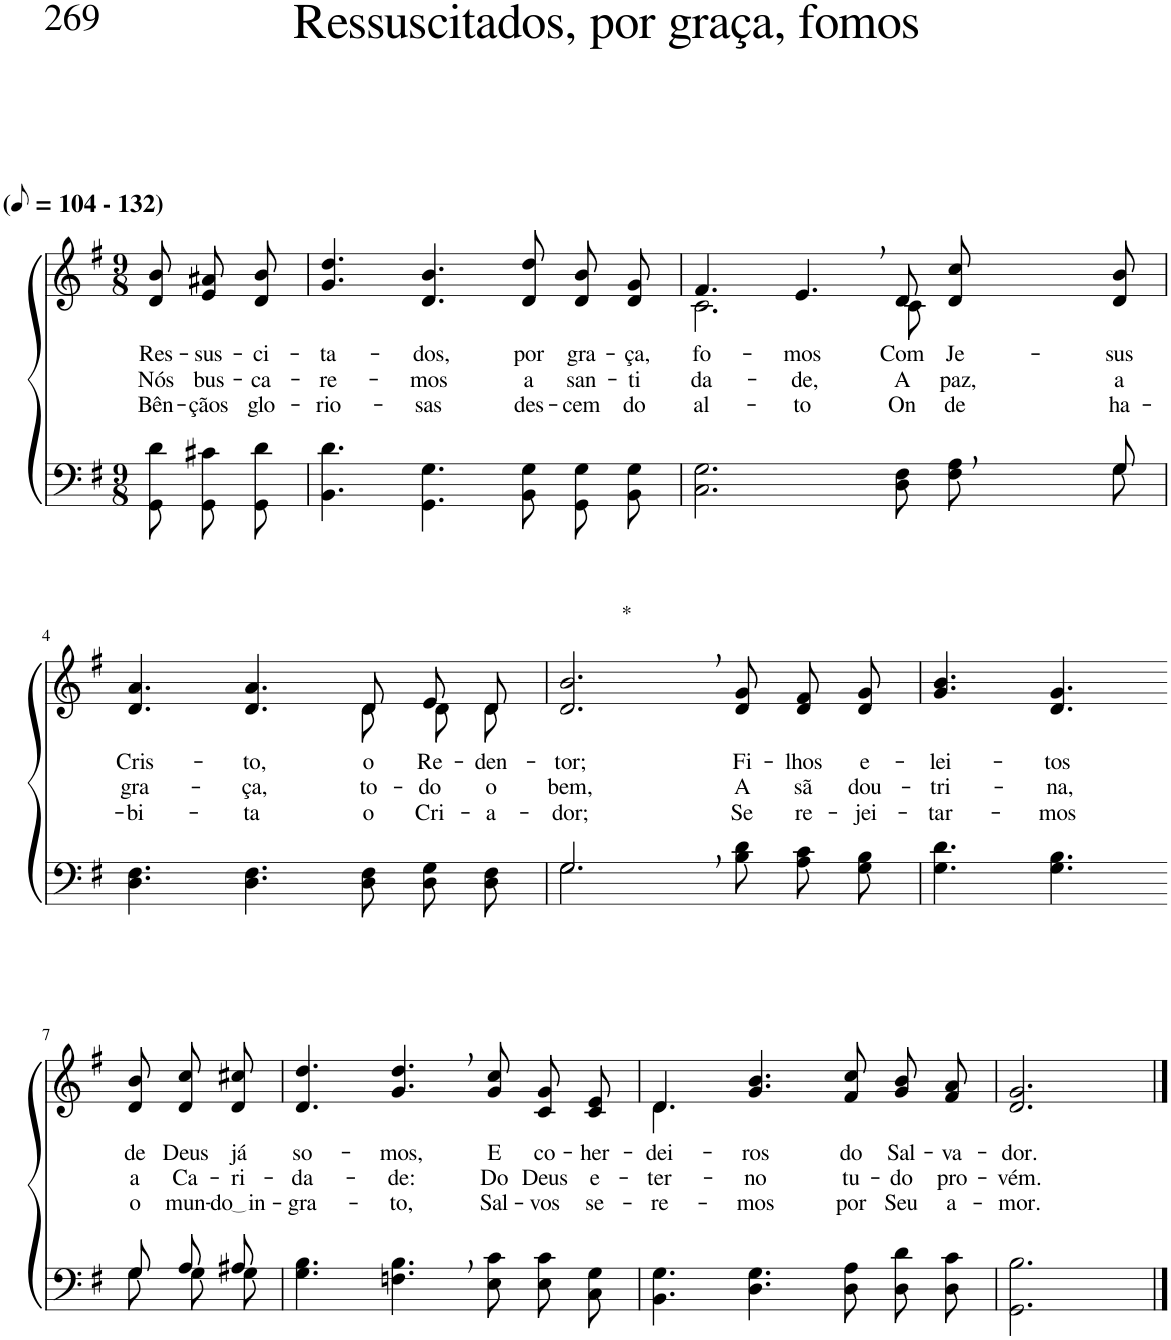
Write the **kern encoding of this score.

**kern	**kern	**text	**text	**text
*part2	*part1	*part1	*part1	*part1
*staff2	*staff1	*staff1	*staff1	*staff1
*I"Parte III e IV	*I"Parte I e II	*	*	*
*clefF4	*clefG2	*	*	*
*k[f#]	*k[f#]	*	*	*
*M9/8	*M9/8	*	*	*
*MM52	*MM52	*	*	*
=1	=1	=1	=1	=1
!	!LO:TX:a:B:t=(	!	!	!
!	!LO:TX:a:B:t=- 132)	!	!	!
!	!	!LO:LY:b	!LO:LY:b	!LO:LY:b
8GG\ 8d\L	8d/ 8b/L	Res-	Nós	Bên-
!	!	!LO:LY:b	!LO:LY:b	!LO:LY:b
8GG\ 8c#X\	8e/ 8a#X/	-sus-	bus-	-çãos
!	!	!LO:LY:b	!LO:LY:b	!LO:LY:b
8GG\ 8d\J	8d/ 8b/J	-ci-	-ca-	glo-
=2	=2	=2	=2	=2
!	!	!LO:LY:b	!LO:LY:b	!LO:LY:b
4.BB\ 4.d\	4.g/ 4.dd/	-ta-	-re-	-rio-
!	!	!LO:LY:b	!LO:LY:b	!LO:LY:b
4.GG\ 4.G\	4.d/ 4.b/	-dos,	-mos	-sas
!	!	!LO:LY:b	!LO:LY:b	!LO:LY:b
8BB\ 8G\L	8d/ 8dd/L	por	a	des-
!	!	!LO:LY:b	!LO:LY:b	!LO:LY:b
8GG\ 8G\	8d/ 8b/	gra-	san-	-cem
!	!	!LO:LY:b	!LO:LY:b	!LO:LY:b
8BB\ 8G\J	8d/ 8g/J	-ça,	-ti-	do
=3	=3	=3	=3	=3
*^	*^	*	*	*
!	!	!	!	!LO:LY:b	!LO:LY:b	!LO:LY:b
1ryy	2.C\ 2.G\	4.f#/	2.c\	fo-	-da-	al-
!	!	!	!	!LO:LY:b	!LO:LY:b	!LO:LY:b
.	.	4.e,/	.	-mos	de,	-to
!	!	!	!	!LO:LY:b	!LO:LY:b	!LO:LY:b
.	8D\ 8F#\L	8d/L	8c\	Com	-A	On-
!	!	!	!	!LO:LY:b	!LO:LY:b	!LO:LY:b
.	8F#\ 8A\	8d/ 8cc/	4ryy	Je-	paz,	-de
!	!	!	!	!LO:LY:b	!LO:LY:b	!LO:LY:b
8G/	8G\J	8d/ 8b/J	.	-sus	a	ha-
!!LO:LB:g=z	!!
=4	=4	=4	=4	=4	=4	=4
!	!	!	!	!LO:LY:b	!LO:LY:b	!LO:LY:b
*v	*v	*	*	*	*	*
4.D\ 4.F#\	4.d/ 4.a/	2.ryy	Cris-	gra-	-bi-
!	!	!	!LO:LY:b	!LO:LY:b	!LO:LY:b
4.D\ 4.F#\	4.d/ 4.a/	.	-to,	-ça,	-ta
!	!	!	!LO:LY:b	!LO:LY:b	!LO:LY:b
8D\ 8F#\L	8d/L	8d\L	o	to-	o
!	!	!	!LO:LY:b	!LO:LY:b	!LO:LY:b
8D\ 8G\	8e/	8d\	Re-	-do	Cri-
!	!	!	!LO:LY:b	!LO:LY:b	!LO:LY:b
8D\ 8F#\J	8d/J	8d\J	-den-	o	-a-
=5	=5	=5	=5	=5	=5
*^	*	*	*	*	*
!	!	!LO:TX:a:t=*	!	!	!	!
!	!	!	!	!LO:LY:b	!LO:LY:b	!LO:LY:b
*	*	*v	*v	*	*	*
2.G,\	2.G/	2.d/, 2.b/,	-tor;	bem,	-dor;
!	!	!	!LO:LY:b	!LO:LY:b	!LO:LY:b
8B\ 8d\L	4.ryy	8d/ 8g/L	Fi-	A	Se
!	!	!	!LO:LY:b	!LO:LY:b	!LO:LY:b
8A\ 8c\	.	8d/ 8f#/	-lhos	sã	re-
!	!	!	!LO:LY:b	!LO:LY:b	!LO:LY:b
8G\ 8B\J	.	8d/ 8g/J	e-	dou-	-jei-
*v	*v	*	*	*	*
=6	=6	=6	=6	=6
!	!	!LO:LY:b	!LO:LY:b	!LO:LY:b
4.G\ 4.d\	4.g/ 4.b/	-lei-	-tri-	-tar-
!	!	!LO:LY:b	!LO:LY:b	!LO:LY:b
4.G\ 4.B\	4.d/ 4.g/	-tos	-na,	-mos
!!LO:LB:g=z
=7-	=7-	=7-	=7-	=7-
*^	*	*	*	*
!	!	!	!LO:LY:b	!LO:LY:b	!LO:LY:b
8G/L	8G\L	8d/ 8b/L	de	a	o
!	!	!	!LO:LY:b	!LO:LY:b	!LO:LY:b
8A/	8G\	8d/ 8cc/	Deus	Ca-	mun-
!	!	!	!LO:LY:b	!LO:LY:b	!LO:LY:b
8A#X/J	8G\J	8d/ 8cc#X/J	já	-ri-	do in
=8	=8	=8	=8	=8	=8
!	!	!	!LO:LY:b	!LO:LY:b	!LO:LY:b
*v	*v	*	*	*	*
4.G\ 4.B\	4.d/ 4.dd/	so-	-da-	-gra-
!	!	!LO:LY:b	!LO:LY:b	!LO:LY:b
4.Fn\, 4.B\,	4.g/, 4.dd/,	-mos,	-de:	-to,
!	!	!LO:LY:b	!LO:LY:b	!LO:LY:b
8E\ 8c\L	8g/ 8cc/L	E	Do	Sal-
!	!	!LO:LY:b	!LO:LY:b	!LO:LY:b
8E\ 8c\	8c/ 8g/	co-	Deus	-vos
!	!	!LO:LY:b	!LO:LY:b	!LO:LY:b
8C\ 8G\J	8c/ 8e/J	-her-	e-	se-
=9	=9	=9	=9	=9
!	!	!LO:LY:b	!LO:LY:b	!LO:LY:b
*	*^	*	*	*
4.BB\ 4.G\	4.d/	4.d\	-dei-	-ter-	-re-
!	!	!	!LO:LY:b	!LO:LY:b	!LO:LY:b
4.D\ 4.G\	4.g/ 4.b/	2.ryy	-ros	-no	-mos
!	!	!	!LO:LY:b	!LO:LY:b	!LO:LY:b
8D\ 8A\L	8f#/ 8cc/L	.	do	tu-	por
!	!	!	!LO:LY:b	!LO:LY:b	!LO:LY:b
8D\ 8d\	8g/ 8b/	.	Sal-	-do	Seu
!	!	!	!LO:LY:b	!LO:LY:b	!LO:LY:b
8D\ 8c\J	8f#/ 8a/J	.	-va-	pro-	a-
*	*v	*v	*	*	*
=10	=10	=10	=10	=10
!	!	!LO:LY:b	!LO:LY:b	!LO:LY:b
2.GG\ 2.B\	2.d/ 2.g/	-dor.	-vém.	-mor.
==	==	==	==	==
*-	*-	*-	*-	*-
